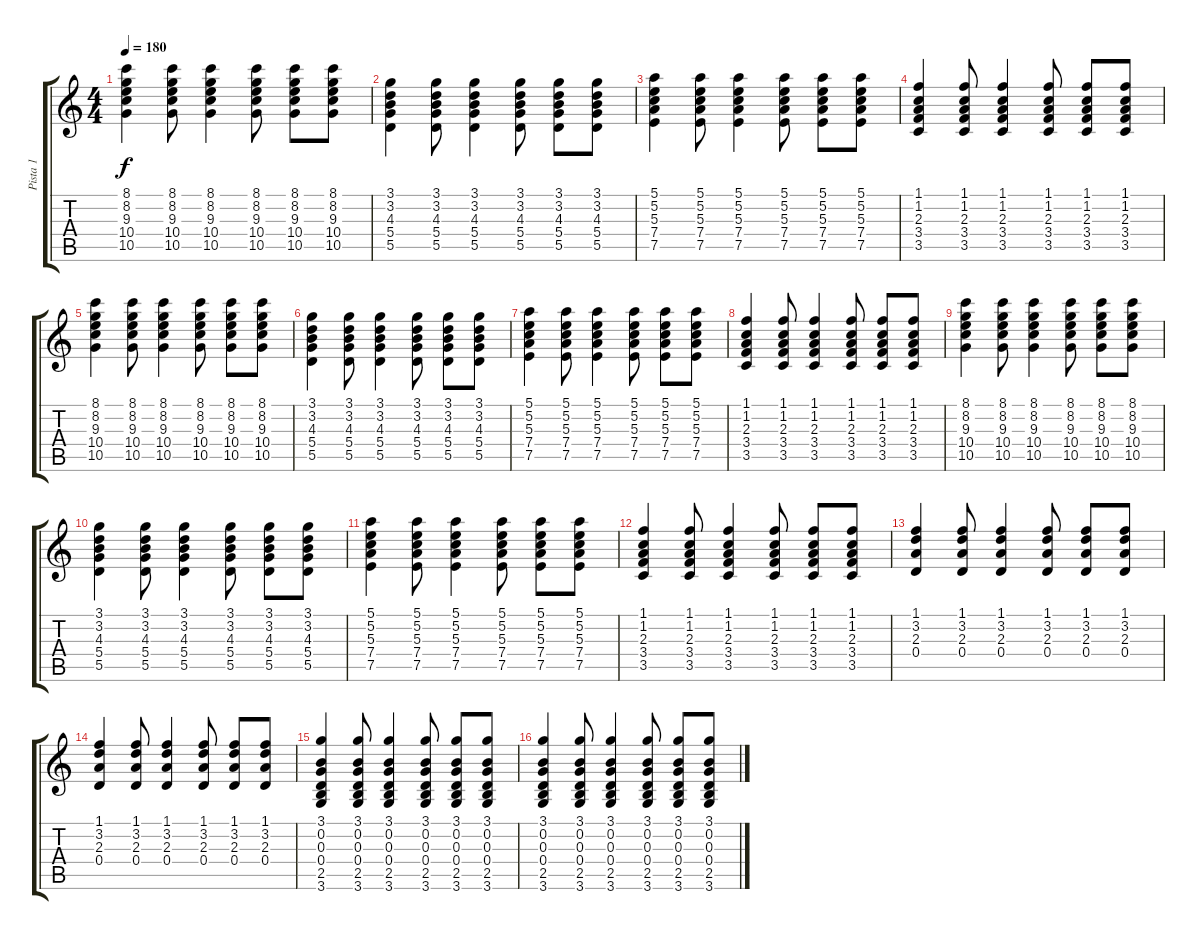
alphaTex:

\track ("Pista 1" "Pista 1") {instrument electricguitarjazz}
\staff {score tabs}
\tuning (E4 B3 G3 D3 A2 E2) {hide}
\ts (4 4)
\tempo 180
\clef g2
\ks c
(8.1 8.2 9.3 10.4 10.5).4{dy f} (8.1 8.2 9.3 10.4 10.5).8 (8.1 8.2 9.3 10.4 10.5).4 (8.1 8.2 9.3 10.4 10.5).8 (8.1 8.2 9.3 10.4 10.5).8 (8.1 8.2 9.3 10.4 10.5).8 |
(3.1 3.2 4.3 5.4 5.5).4 (3.1 3.2 4.3 5.4 5.5).8 (3.1 3.2 4.3 5.4 5.5).4 (3.1 3.2 4.3 5.4 5.5).8 (3.1 3.2 4.3 5.4 5.5).8 (3.1 3.2 4.3 5.4 5.5).8 |
(5.1 5.2 5.3 7.4 7.5).4 (5.1 5.2 5.3 7.4 7.5).8 (5.1 5.2 5.3 7.4 7.5).4 (5.1 5.2 5.3 7.4 7.5).8 (5.1 5.2 5.3 7.4 7.5).8 (5.1 5.2 5.3 7.4 7.5).8 |
(1.1 1.2 2.3 3.4 3.5).4 (1.1 1.2 2.3 3.4 3.5).8 (1.1 1.2 2.3 3.4 3.5).4 (1.1 1.2 2.3 3.4 3.5).8 (1.1 1.2 2.3 3.4 3.5).8 (1.1 1.2 2.3 3.4 3.5).8 |
(8.1 8.2 9.3 10.4 10.5).4 (8.1 8.2 9.3 10.4 10.5).8 (8.1 8.2 9.3 10.4 10.5).4 (8.1 8.2 9.3 10.4 10.5).8 (8.1 8.2 9.3 10.4 10.5).8 (8.1 8.2 9.3 10.4 10.5).8 |
(3.1 3.2 4.3 5.4 5.5).4 (3.1 3.2 4.3 5.4 5.5).8 (3.1 3.2 4.3 5.4 5.5).4 (3.1 3.2 4.3 5.4 5.5).8 (3.1 3.2 4.3 5.4 5.5).8 (3.1 3.2 4.3 5.4 5.5).8 |
(5.1 5.2 5.3 7.4 7.5).4 (5.1 5.2 5.3 7.4 7.5).8 (5.1 5.2 5.3 7.4 7.5).4 (5.1 5.2 5.3 7.4 7.5).8 (5.1 5.2 5.3 7.4 7.5).8 (5.1 5.2 5.3 7.4 7.5).8 |
(1.1 1.2 2.3 3.4 3.5).4 (1.1 1.2 2.3 3.4 3.5).8 (1.1 1.2 2.3 3.4 3.5).4 (1.1 1.2 2.3 3.4 3.5).8 (1.1 1.2 2.3 3.4 3.5).8 (1.1 1.2 2.3 3.4 3.5).8 |
(8.1 8.2 9.3 10.4 10.5).4 (8.1 8.2 9.3 10.4 10.5).8 (8.1 8.2 9.3 10.4 10.5).4 (8.1 8.2 9.3 10.4 10.5).8 (8.1 8.2 9.3 10.4 10.5).8 (8.1 8.2 9.3 10.4 10.5).8 |
(3.1 3.2 4.3 5.4 5.5).4 (3.1 3.2 4.3 5.4 5.5).8 (3.1 3.2 4.3 5.4 5.5).4 (3.1 3.2 4.3 5.4 5.5).8 (3.1 3.2 4.3 5.4 5.5).8 (3.1 3.2 4.3 5.4 5.5).8 |
(5.1 5.2 5.3 7.4 7.5).4 (5.1 5.2 5.3 7.4 7.5).8 (5.1 5.2 5.3 7.4 7.5).4 (5.1 5.2 5.3 7.4 7.5).8 (5.1 5.2 5.3 7.4 7.5).8 (5.1 5.2 5.3 7.4 7.5).8 |
(1.1 1.2 2.3 3.4 3.5).4 (1.1 1.2 2.3 3.4 3.5).8 (1.1 1.2 2.3 3.4 3.5).4 (1.1 1.2 2.3 3.4 3.5).8 (1.1 1.2 2.3 3.4 3.5).8 (1.1 1.2 2.3 3.4 3.5).8 |
(1.1 3.2 2.3 0.4).4 (1.1 3.2 2.3 0.4).8 (1.1 3.2 2.3 0.4).4 (1.1 3.2 2.3 0.4).8 (1.1 3.2 2.3 0.4).8 (1.1 3.2 2.3 0.4).8 |
(1.1 3.2 2.3 0.4).4 (1.1 3.2 2.3 0.4).8 (1.1 3.2 2.3 0.4).4 (1.1 3.2 2.3 0.4).8 (1.1 3.2 2.3 0.4).8 (1.1 3.2 2.3 0.4).8 |
(3.1 0.2 0.3 0.4 2.5 3.6).4 (3.1 0.2 0.3 0.4 2.5 3.6).8 (3.1 0.2 0.3 0.4 2.5 3.6).4 (3.1 0.2 0.3 0.4 2.5 3.6).8 (3.1 0.2 0.3 0.4 2.5 3.6).8 (3.1 0.2 0.3 0.4 2.5 3.6).8 |
(3.1 0.2 0.3 0.4 2.5 3.6).4 (3.1 0.2 0.3 0.4 2.5 3.6).8 (3.1 0.2 0.3 0.4 2.5 3.6).4 (3.1 0.2 0.3 0.4 2.5 3.6).8 (3.1 0.2 0.3 0.4 2.5 3.6).8 (3.1 0.2 0.3 0.4 2.5 3.6).8
